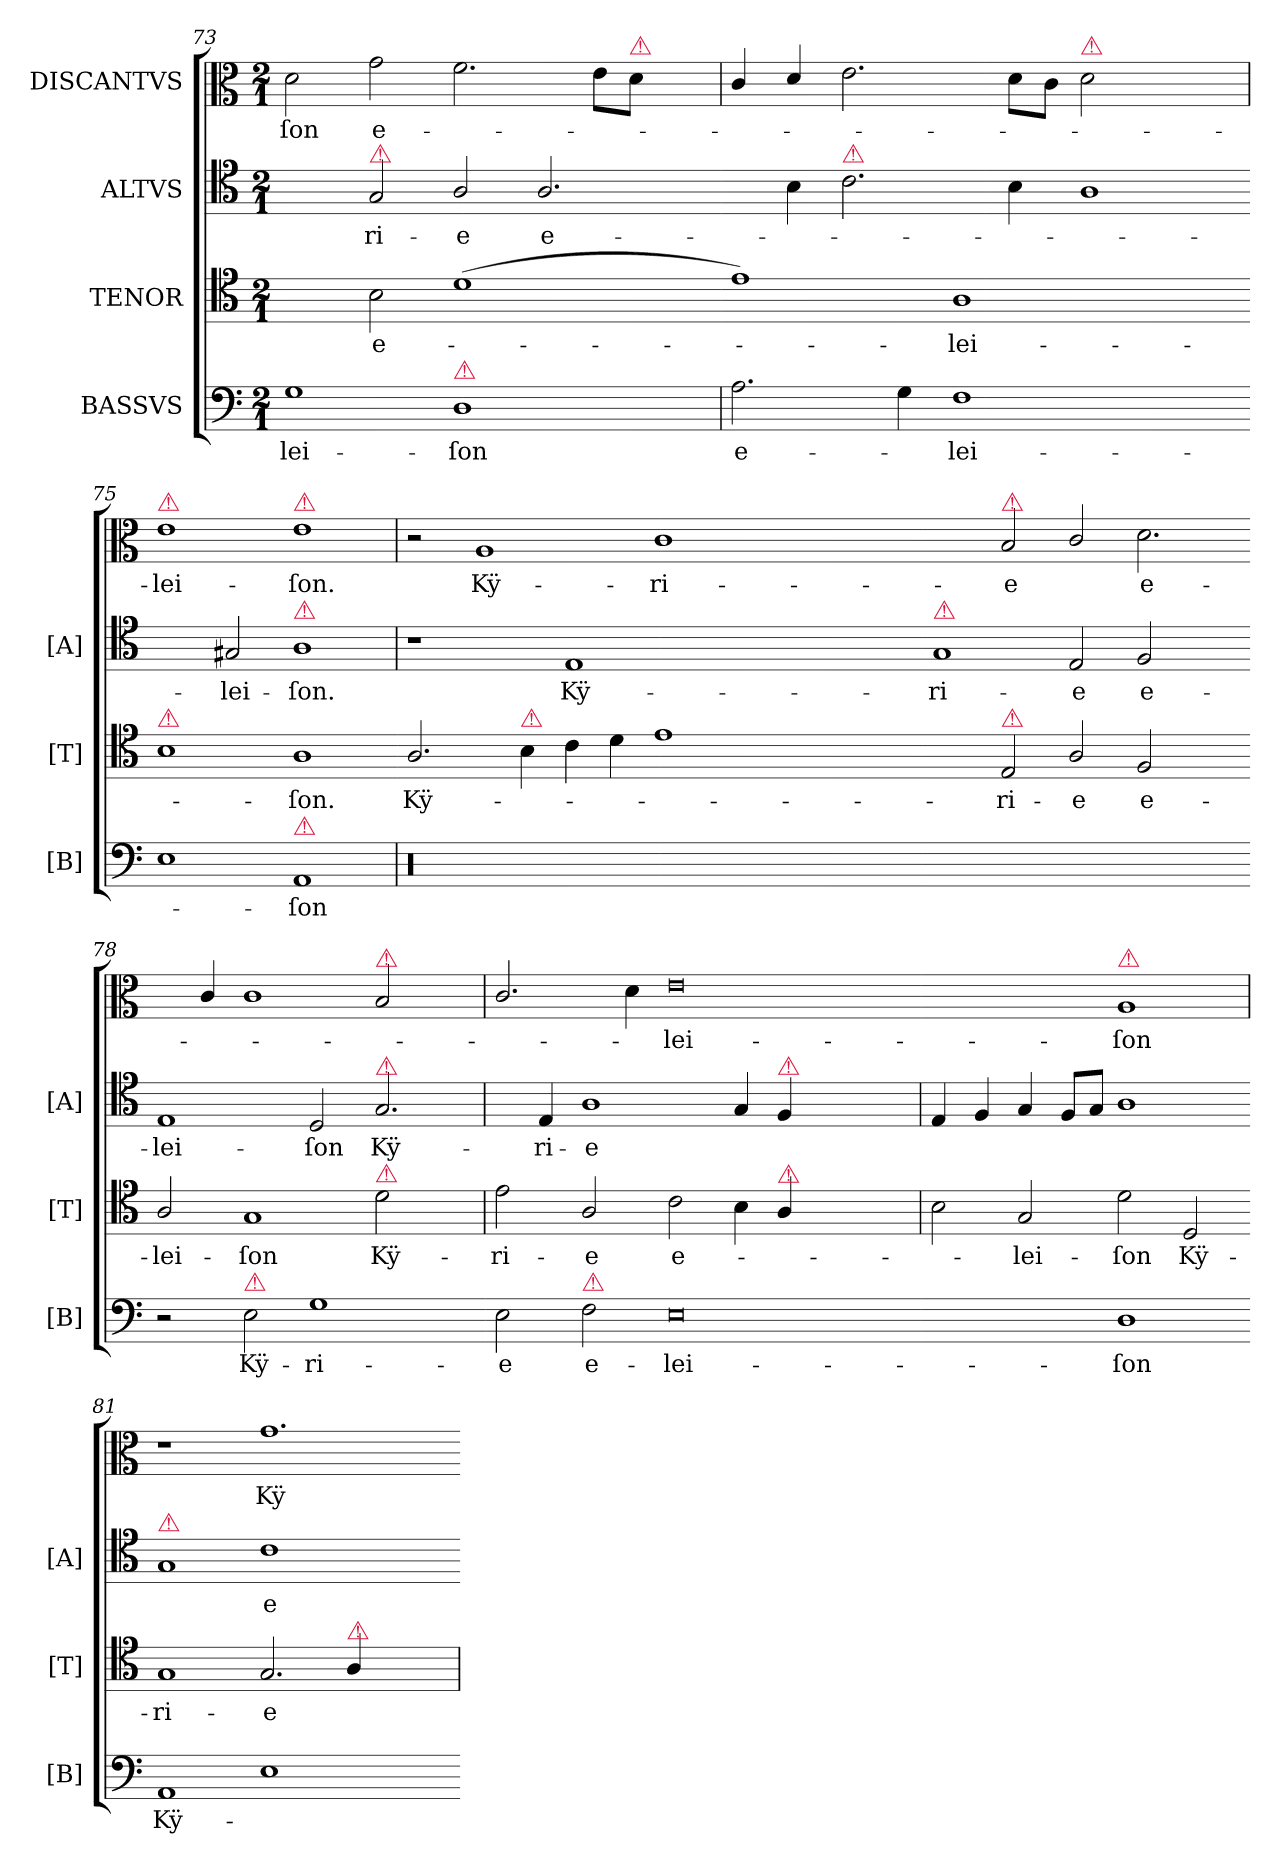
**kern	**text	**kern	**text	**kern	**text	**kern	**text
*part4	*part4	*part3	*part3	*part2	*part2	*part1	*part1
*staff4	*staff4	*staff3	*staff3	*staff2	*staff2	*staff1	*staff1
*I"BASSVS	*	*I"TENOR	*	*I"ALTVS	*	*I"DISCANTVS	*
*I'[B]	*	*I'[T]	*	*I'[A]	*	*	*
*clefF4	*	*clefC4	*	*clefC4	*	*clefC3	*
*k[]	*	*k[]	*	*k[]	*	*k[]	*
*D:dor	*	*D:dor	*	*D:dor	*	*D:dor	*
*M2/1	*	*M2/1	*	*M2/1	*	*M2/1	*
=73	=73	=73	=73	=73	=73	=73	=73
1G	-lei-	2ryy	.	2ryy	.	2d\	-ſon
!	!	!	!	!LO:TX:a:color=crimson:t=⚠	!	!	!
.	.	2B\	e-	2G/	-ri-	2g\	e-
!LO:TX:a:color=crimson:t=⚠	!	!	!	!	!	!	!
1D	-ſon	(<1d	.	2A/	-e	2.f\	.
.	.	.	.	2.A/	e-	.	.
.	.	.	.	.	.	8e\L	.
!	!	!	!	!	!	!LO:TX:a:color=crimson:t=⚠	!
.	.	.	.	.	.	8d\J	.
4ryy	.	4ryy	.	.	.	4ryy	.
=74	=74	=74-	=74	=74-	=74	=74	=74
2.A\	e-	1e)	.	4ryy	.	4c/	.
.	.	.	.	4B\	.	4d/	.
!	!	!	!	!LO:TX:a:color=crimson:t=⚠	!	!	!
.	.	.	.	2.c\	.	2.e\	.
4G\	.	.	.	.	.	.	.
1F	-lei-	1A	-lei-	.	.	.	.
.	.	.	.	4B\	.	8d\L	.
.	.	.	.	.	.	8c\J	.
!	!	!	!	!	!	!LO:TX:a:color=crimson:t=⚠	!
.	.	.	.	1A\	.	2d\	.
2ryy	.	2ryy	.	.	.	2ryy	.
=75-	=75	=75-	=75	=75-	=75	=75	=75
!	!	!	!	!	!	!LO:TX:a:color=crimson:t=⚠	!
!	!	!LO:TX:a:color=crimson:t=⚠	!	!	!	!	!
1E	.	1B	.	2ryy	.	1e	-lei-
.	.	.	.	2G#X/	-lei-	.	.
!	!	!	!	!	!	!LO:TX:a:color=crimson:t=⚠	!
!	!	!	!	!LO:TX:a:color=crimson:t=⚠	!	!	!
!LO:TX:a:color=crimson:t=⚠	!	!	!	!	!	!	!
1AA	-ſon	1A	-ſon.	1A	-ſon.	1e	-ſon.
=76	=76	=76-	=76	=76	=76	=76	=76
00r	.	2.A/	Kÿ-	1r	.	2r	.
.	.	.	.	.	.	1A	Kÿ-
!	!	!LO:TX:a:color=crimson:t=⚠	!	!	!	!	!
.	.	4B\	.	.	.	.	.
.	.	4c\	.	1E	Kÿ-	.	.
.	.	4d\	.	.	.	.	.
.	.	1e\	.	.	.	1c\	-ri-
.	.	.	.	0ryy	.	.	.
.	.	1.ryy	.	.	.	1.ryy	.
=77-	=77-	=77-	=77-	=77-	=77-	=77-	=77-
!	!	!	!	!LO:TX:a:color=crimson:t=⚠	!	!	!
0ryy	.	2ryy	.	1G	-ri-	2ryy	.
!	!	!	!	!	!	!LO:TX:a:color=crimson:t=⚠	!
!	!	!LO:TX:a:color=crimson:t=⚠	!	!	!	!	!
.	.	2E/	-ri-	.	.	2B/	-e
.	.	2A/	e	2E/	-e	2c/	.
.	.	2F/	e-	2F/	e-	2.d\	e-
4ryy	.	4ryy	.	4ryy	.	.	.
=78-	=78-	=78-	=78-	=78-	=78-	=78-	=78-
2r	.	2A/	-lei-	1E	-lei-	4ryy	.
.	.	.	.	.	.	4c/	.
!LO:TX:a:color=crimson:t=⚠	!	!	!	!	!	!	!
2E\	Kÿ-	1G	-ſon	.	.	1c	.
1G	-ri-	.	.	2D/	-ſon	.	.
!	!	!	!	!	!	!LO:TX:a:color=crimson:t=⚠	!
!	!	!	!	!LO:TX:a:color=crimson:t=⚠	!	!	!
!	!	!LO:TX:a:color=crimson:t=⚠	!	!	!	!	!
.	.	2d\	Kÿ-	2.G/	Kÿ-	2B/	.
4ryy	.	4ryy	.	.	.	4ryy	.
=79-	=79	=79	=79	=79	=79	=79	=79
2E\	-e	2e\	-ri-	4ryy	.	2.c/	.
.	.	.	.	4E/	-ri-	.	.
!LO:TX:a:color=crimson:t=⚠	!	!	!	!	!	!	!
2F\	e-	2A/	-e	1A	-e	.	.
.	.	.	.	.	.	4d\	.
0E	-lei-	2c\	e-	.	.	0e	-lei-
.	.	4B\	.	4G/	.	.	.
!	!	!	!	!LO:TX:a:color=crimson:t=⚠	!	!	!
!	!	!LO:TX:a:color=crimson:t=⚠	!	!	!	!	!
.	.	4A/	.	4F/	.	.	.
.	.	1ryy	.	1ryy	.	.	.
=80-	=80-	=80	=80-	=80	=80-	=80-	=80-
1ryy	.	2B\	.	4E/	.	1ryy	.
.	.	.	.	4F/	.	.	.
.	.	2G/	-lei-	4G/	.	.	.
.	.	.	.	8F/L	.	.	.
.	.	.	.	8G/J	.	.	.
!	!	!	!	!	!	!LO:TX:a:color=crimson:t=⚠	!
1D	-ſon	2d\	-ſon	1A	.	1A	-ſon
.	.	2D/	Kÿ-	.	.	.	.
=81-	=81	=81-	=81	=81-	=81	=81	=81
!	!	!	!	!LO:TX:a:color=crimson:t=⚠	!	!	!
1AA	Kÿ-	1G	-ri-	1G	.	1r	.
1E	.	2.G/	-e	1c	e-	1.g	Kÿ-
!	!	!LO:TX:a:color=crimson:t=⚠	!	!	!	!	!
.	.	4A/	.	.	.	.	.
2ryy	.	2ryy	.	2ryy	.	.	.
=-	=-	=	=-	=-	=-	=-	=-
*-	*-	*-	*-	*-	*-	*-	*-
